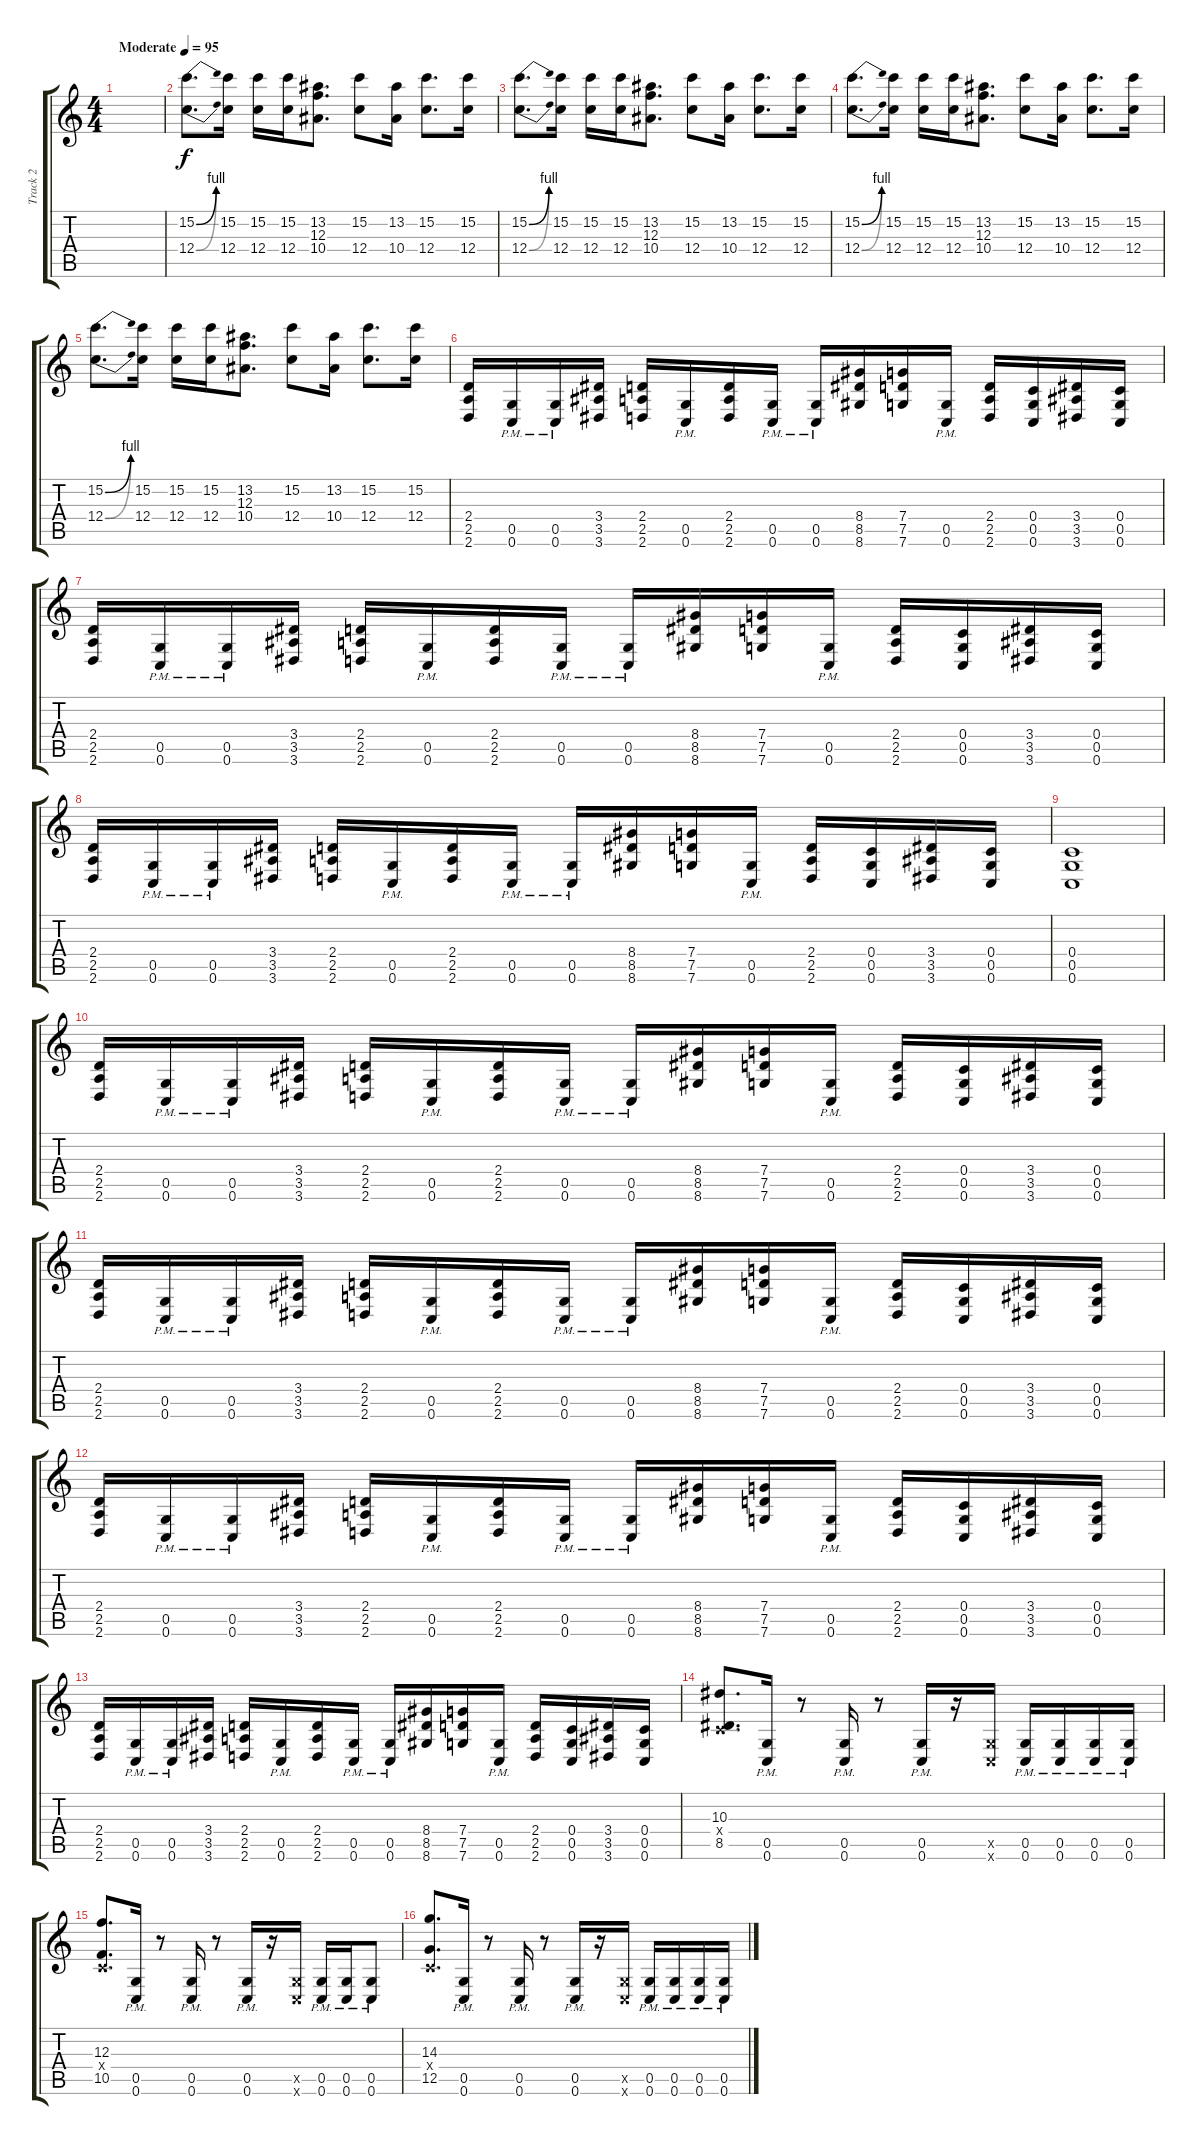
\track ("Track 2" "Track 2") {instrument distortionguitar}
\staff {score tabs}
\tuning (D4 A3 F3 C3 G2 C2) {hide}
\ts (4 4)
\tempo (95 "Moderate")
\clef g2
\ks c
|
(15.2{be (bend 0 0 60 4)} 12.4{be (bend 0 0 60 4)}).8{d} (15.2 12.4).16 (15.2 12.4).16 (15.2 12.4).16 (13.2 12.3 10.4).8{d} (15.2 12.4).8 (13.2 10.4).16 (15.2 12.4).8{d} (15.2 12.4).16 |
(15.2{be (bend 0 0 60 4)} 12.4{be (bend 0 0 60 4)}).8{d} (15.2 12.4).16 (15.2 12.4).16 (15.2 12.4).16 (13.2 12.3 10.4).8{d} (15.2 12.4).8 (13.2 10.4).16 (15.2 12.4).8{d} (15.2 12.4).16 |
(15.2{be (bend 0 0 60 4)} 12.4{be (bend 0 0 60 4)}).8{d} (15.2 12.4).16 (15.2 12.4).16 (15.2 12.4).16 (13.2 12.3 10.4).8{d} (15.2 12.4).8 (13.2 10.4).16 (15.2 12.4).8{d} (15.2 12.4).16 |
(15.2{be (bend 0 0 60 4)} 12.4{be (bend 0 0 60 4)}).8{d} (15.2 12.4).16 (15.2 12.4).16 (15.2 12.4).16 (13.2 12.3 10.4).8{d} (15.2 12.4).8 (13.2 10.4).16 (15.2 12.4).8{d} (15.2 12.4).16 |
(2.4 2.5 2.6).16 (0.5{pm} 0.6{pm}).16 (0.5{pm} 0.6{pm}).16 (3.4 3.5 3.6).16 (2.4 2.5 2.6).16 (0.5{pm} 0.6{pm}).16 (2.4 2.5 2.6).16 (0.5{pm} 0.6{pm}).16 (0.5{pm} 0.6{pm}).16 (8.4 8.5 8.6).16 (7.4 7.5 7.6).16 (0.5{pm} 0.6{pm}).16 (2.4 2.5 2.6).16 (0.4 0.5 0.6).16 (3.4 3.5 3.6).16 (0.4 0.5 0.6).16 |
(2.4 2.5 2.6).16 (0.5{pm} 0.6{pm}).16 (0.5{pm} 0.6{pm}).16 (3.4 3.5 3.6).16 (2.4 2.5 2.6).16 (0.5{pm} 0.6{pm}).16 (2.4 2.5 2.6).16 (0.5{pm} 0.6{pm}).16 (0.5{pm} 0.6{pm}).16 (8.4 8.5 8.6).16 (7.4 7.5 7.6).16 (0.5{pm} 0.6{pm}).16 (2.4 2.5 2.6).16 (0.4 0.5 0.6).16 (3.4 3.5 3.6).16 (0.4 0.5 0.6).16 |
(2.4 2.5 2.6).16 (0.5{pm} 0.6{pm}).16 (0.5{pm} 0.6{pm}).16 (3.4 3.5 3.6).16 (2.4 2.5 2.6).16 (0.5{pm} 0.6{pm}).16 (2.4 2.5 2.6).16 (0.5{pm} 0.6{pm}).16 (0.5{pm} 0.6{pm}).16 (8.4 8.5 8.6).16 (7.4 7.5 7.6).16 (0.5{pm} 0.6{pm}).16 (2.4 2.5 2.6).16 (0.4 0.5 0.6).16 (3.4 3.5 3.6).16 (0.4 0.5 0.6).16 |
(0.4 0.5 0.6).1 |
(2.4 2.5 2.6).16 (0.5{pm} 0.6{pm}).16 (0.5{pm} 0.6{pm}).16 (3.4 3.5 3.6).16 (2.4 2.5 2.6).16 (0.5{pm} 0.6{pm}).16 (2.4 2.5 2.6).16 (0.5{pm} 0.6{pm}).16 (0.5{pm} 0.6{pm}).16 (8.4 8.5 8.6).16 (7.4 7.5 7.6).16 (0.5{pm} 0.6{pm}).16 (2.4 2.5 2.6).16 (0.4 0.5 0.6).16 (3.4 3.5 3.6).16 (0.4 0.5 0.6).16 |
(2.4 2.5 2.6).16 (0.5{pm} 0.6{pm}).16 (0.5{pm} 0.6{pm}).16 (3.4 3.5 3.6).16 (2.4 2.5 2.6).16 (0.5{pm} 0.6{pm}).16 (2.4 2.5 2.6).16 (0.5{pm} 0.6{pm}).16 (0.5{pm} 0.6{pm}).16 (8.4 8.5 8.6).16 (7.4 7.5 7.6).16 (0.5{pm} 0.6{pm}).16 (2.4 2.5 2.6).16 (0.4 0.5 0.6).16 (3.4 3.5 3.6).16 (0.4 0.5 0.6).16 |
(2.4 2.5 2.6).16 (0.5{pm} 0.6{pm}).16 (0.5{pm} 0.6{pm}).16 (3.4 3.5 3.6).16 (2.4 2.5 2.6).16 (0.5{pm} 0.6{pm}).16 (2.4 2.5 2.6).16 (0.5{pm} 0.6{pm}).16 (0.5{pm} 0.6{pm}).16 (8.4 8.5 8.6).16 (7.4 7.5 7.6).16 (0.5{pm} 0.6{pm}).16 (2.4 2.5 2.6).16 (0.4 0.5 0.6).16 (3.4 3.5 3.6).16 (0.4 0.5 0.6).16 |
(2.4 2.5 2.6).16 (0.5{pm} 0.6{pm}).16 (0.5{pm} 0.6{pm}).16 (3.4 3.5 3.6).16 (2.4 2.5 2.6).16 (0.5{pm} 0.6{pm}).16 (2.4 2.5 2.6).16 (0.5{pm} 0.6{pm}).16 (0.5{pm} 0.6{pm}).16 (8.4 8.5 8.6).16 (7.4 7.5 7.6).16 (0.5{pm} 0.6{pm}).16 (2.4 2.5 2.6).16 (0.4 0.5 0.6).16 (3.4 3.5 3.6).16 (0.4 0.5 0.6).16 |
(10.3 0.4{x} 8.5).8{d} (0.5{pm} 0.6{pm}).16 r.8 (0.5{pm} 0.6{pm}).16 r.8 (0.5{pm} 0.6{pm}).16 r.16 (0.5{x} 0.6{x}).16 (0.5{pm} 0.6{pm}).16 (0.5{pm} 0.6{pm}).16 (0.5{pm} 0.6{pm}).16 (0.5{pm} 0.6{pm}).16 |
(12.3 0.4{x} 10.5).8{d} (0.5{pm} 0.6{pm}).16 r.8 (0.5{pm} 0.6{pm}).16 r.8 (0.5{pm} 0.6{pm}).16 r.16 (0.5{x} 0.6{x}).16 (0.5{pm} 0.6{pm}).16 (0.5{pm} 0.6{pm}).16 (0.5{pm} 0.6{pm}).8 |
(14.3 0.4{x} 12.5).8{d} (0.5{pm} 0.6{pm}).16 r.8 (0.5{pm} 0.6{pm}).16 r.8 (0.5{pm} 0.6{pm}).16 r.16 (0.5{x} 0.6{x}).16 (0.5{pm} 0.6{pm}).16 (0.5{pm} 0.6{pm}).16 (0.5{pm} 0.6{pm}).16 (0.5{pm} 0.6{pm}).16
